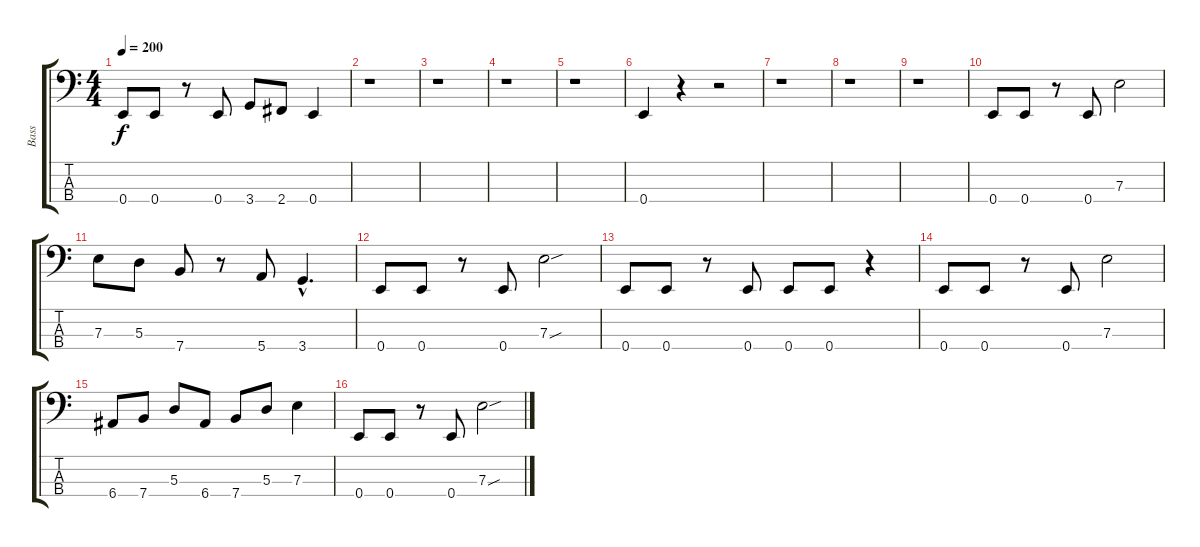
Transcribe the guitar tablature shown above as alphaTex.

\track ("Bass" "Bass") {instrument slapbass1}
\staff {score tabs}
\tuning (G2 D2 A1 E1) {hide}
\ts (4 4)
\tempo 200
\clef f4
\ks c
0.4.8{dy f} 0.4.8 r.8 0.4.8 3.4.8 2.4.8 0.4.4 |
r.1 |
r.1 |
r.1 |
r.1 |
0.4.4 r.4 r.2 |
r.1 |
r.1 |
r.1 |
0.4.8 0.4.8 r.8 0.4.8 7.3.2 |
7.3.8 5.3.8 7.4.8 r.8 5.4.8 3.4{hac}.4{d} |
0.4.8 0.4.8 r.8 0.4.8 7.3{sou}.2 |
0.4.8 0.4.8 r.8 0.4.8 0.4.8 0.4.8 r.4 |
0.4.8 0.4.8 r.8 0.4.8 7.3.2 |
6.4.8 7.4.8 5.3.8 6.4.8 7.4.8 5.3.8 7.3.4 |
0.4.8 0.4.8 r.8 0.4.8 7.3{sou}.2
